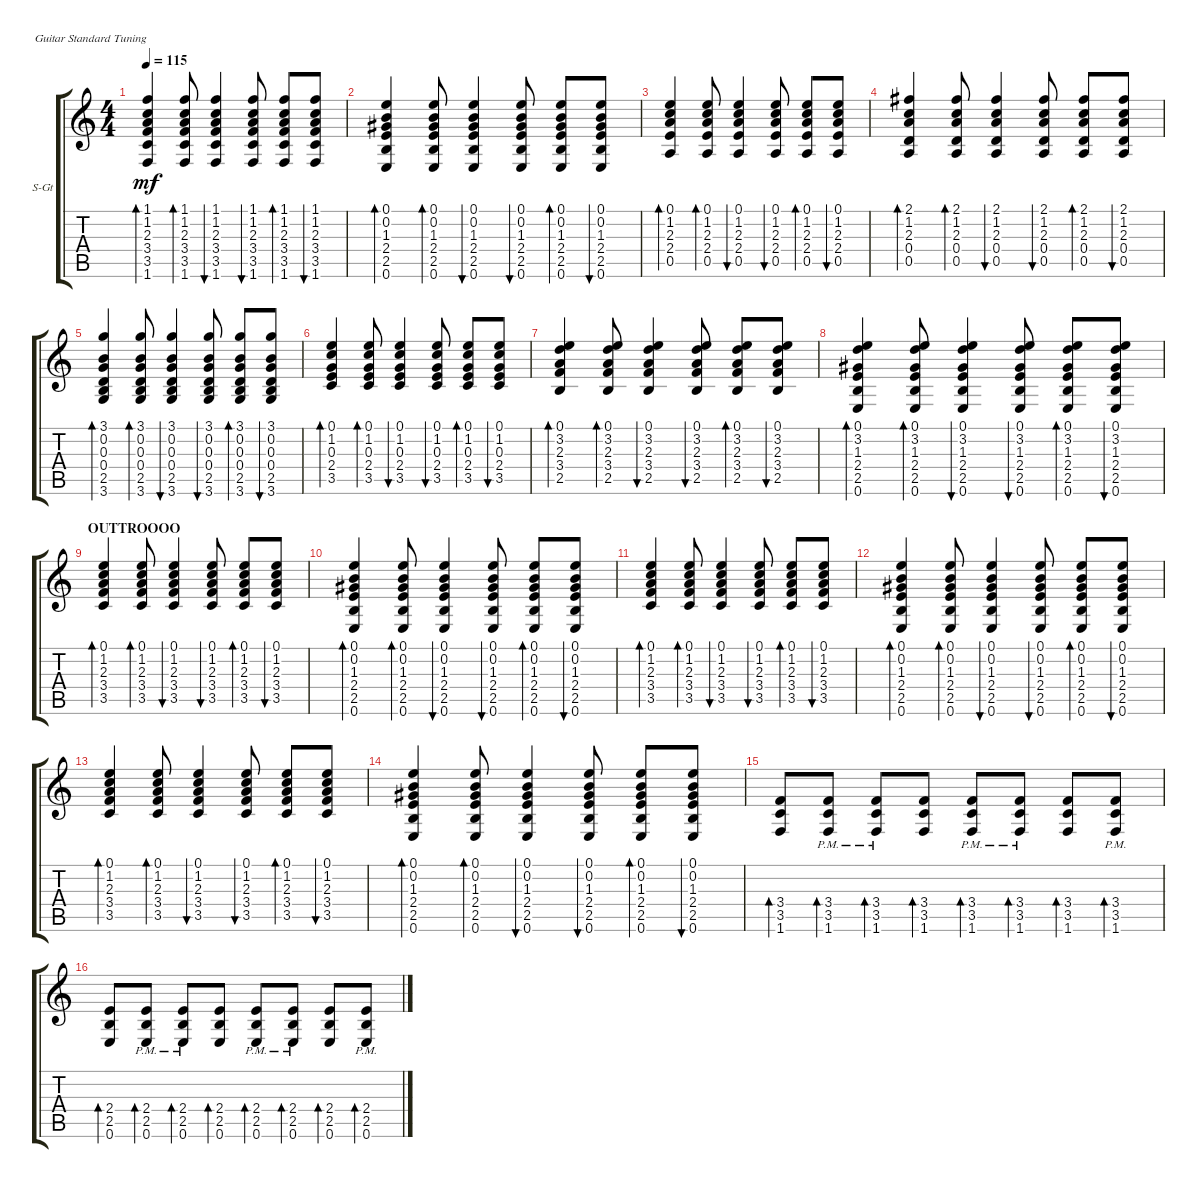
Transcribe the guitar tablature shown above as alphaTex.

\defaultSystemsLayout 4
\bracketExtendMode groupsimilarinstruments
\firstSystemTrackNameOrientation horizontal
\otherSystemsTrackNameOrientation horizontal
\track ("Steel Guitar" "S-Gt") {instrument acousticguitarsteel}
\staff {score tabs}
\tuning (E4 B3 G3 D3 A2 E2)
\ts (4 4)
\tempo 115
\clef g2
\ks aminor
(1.6 3.5 3.4 2.3 1.2 1.1).4{bd 30 dy mf} (1.6 3.5 3.4 2.3 1.2 1.1).8{bd 30} (1.6 3.5 3.4 2.3 1.2 1.1).4{bu 30} (1.6 3.5 3.4 2.3 1.2 1.1).8{bu 30} (1.6 3.5 3.4 2.3 1.2 1.1).8{bd 30} (1.6 3.5 3.4 2.3 1.2 1.1).8{bu 30} |
(0.6 2.5 2.4 1.3 0.2 0.1).4{bd 30} (0.6 2.5 2.4 1.3 0.2 0.1).8{bd 30} (0.6 2.5 2.4 1.3 0.2 0.1).4{bu 30} (0.6 2.5 2.4 1.3 0.2 0.1).8{bu 30} (0.6 2.5 2.4 1.3 0.2 0.1).8{bd 30} (0.6 2.5 2.4 1.3 0.2 0.1).8{bu 30} |
(0.5 2.4 2.3 1.2 0.1).4{bd 30} (0.5 2.4 2.3 1.2 0.1).8{bd 30} (0.5 2.4 2.3 1.2 0.1).4{bu 30} (0.5 2.4 2.3 1.2 0.1).8{bu 30} (0.5 2.4 2.3 1.2 0.1).8{bd 30} (0.5 2.4 2.3 1.2 0.1).8{bu 30} |
(0.5 0.4 2.3 1.2 2.1).4{bd 30} (0.5 0.4 2.3 1.2 2.1).8{bd 30} (0.5 0.4 2.3 1.2 2.1).4{bu 30} (0.5 0.4 2.3 1.2 2.1).8{bu 30} (0.5 0.4 2.3 1.2 2.1).8{bd 30} (0.5 0.4 2.3 1.2 2.1).8{bu 30} |
(3.6 2.5 0.4 0.3 0.2 3.1).4{bd 30} (3.6 2.5 0.4 0.3 0.2 3.1).8{bd 30} (3.6 2.5 0.4 0.3 0.2 3.1).4{bu 30} (3.6 2.5 0.4 0.3 0.2 3.1).8{bu 30} (3.6 2.5 0.4 0.3 0.2 3.1).8{bd 30} (3.6 2.5 0.4 0.3 0.2 3.1).8{bu 30} |
(3.5 2.4 0.3 1.2 0.1).4{bd 30} (3.5 2.4 0.3 1.2 0.1).8{bd 30} (3.5 2.4 0.3 1.2 0.1).4{bu 30} (3.5 2.4 0.3 1.2 0.1).8{bu 30} (3.5 2.4 0.3 1.2 0.1).8{bd 30} (3.5 2.4 0.3 1.2 0.1).8{bu 30} |
(2.5 3.4 2.3 3.2 0.1).4{bd 30} (2.5 3.4 2.3 3.2 0.1).8{bd 30} (2.5 3.4 2.3 3.2 0.1).4{bu 30} (2.5 3.4 2.3 3.2 0.1).8{bu 30} (2.5 3.4 2.3 3.2 0.1).8{bd 30} (2.5 3.4 2.3 3.2 0.1).8{bu 30} |
(0.6 2.5 2.4 1.3 3.2 0.1).4{bd 30} (0.6 2.5 2.4 1.3 3.2 0.1).8{bd 30} (0.6 2.5 2.4 1.3 3.2 0.1).4{bu 30} (0.6 2.5 2.4 1.3 3.2 0.1).8{bu 30} (0.6 2.5 2.4 1.3 3.2 0.1).8{bd 30} (0.6 2.5 2.4 1.3 3.2 0.1).8{bu 30} |
\section ("" "OUTTROOOO")
(3.5 3.4 2.3 1.2 0.1).4{bd 30} (3.5 3.4 2.3 1.2 0.1).8{bd 30} (3.5 3.4 2.3 1.2 0.1).4{bu 30} (3.5 3.4 2.3 1.2 0.1).8{bu 30} (3.5 3.4 2.3 1.2 0.1).8{bd 30} (3.5 3.4 2.3 1.2 0.1).8{bu 30} |
(0.6 2.5 2.4 1.3 0.2 0.1).4{bd 30} (0.6 2.5 2.4 1.3 0.2 0.1).8{bd 30} (0.6 2.5 2.4 1.3 0.2 0.1).4{bu 30} (0.6 2.5 2.4 1.3 0.2 0.1).8{bu 30} (0.6 2.5 2.4 1.3 0.2 0.1).8{bd 30} (0.6 2.5 2.4 1.3 0.2 0.1).8{bu 30} |
(3.5 3.4 2.3 1.2 0.1).4{bd 30} (3.5 3.4 2.3 1.2 0.1).8{bd 30} (3.5 3.4 2.3 1.2 0.1).4{bu 30} (3.5 3.4 2.3 1.2 0.1).8{bu 30} (3.5 3.4 2.3 1.2 0.1).8{bd 30} (3.5 3.4 2.3 1.2 0.1).8{bu 30} |
(0.6 2.5 2.4 1.3 0.2 0.1).4{bd 30} (0.6 2.5 2.4 1.3 0.2 0.1).8{bd 30} (0.6 2.5 2.4 1.3 0.2 0.1).4{bu 30} (0.6 2.5 2.4 1.3 0.2 0.1).8{bu 30} (0.6 2.5 2.4 1.3 0.2 0.1).8{bd 30} (0.6 2.5 2.4 1.3 0.2 0.1).8{bu 30} |
(3.5 3.4 2.3 1.2 0.1).4{bd 30} (3.5 3.4 2.3 1.2 0.1).8{bd 30} (3.5 3.4 2.3 1.2 0.1).4{bu 30} (3.5 3.4 2.3 1.2 0.1).8{bu 30} (3.5 3.4 2.3 1.2 0.1).8{bd 30} (3.5 3.4 2.3 1.2 0.1).8{bu 30} |
(0.6 2.5 2.4 1.3 0.2 0.1).4{bd 30} (0.6 2.5 2.4 1.3 0.2 0.1).8{bd 30} (0.6 2.5 2.4 1.3 0.2 0.1).4{bu 30} (0.6 2.5 2.4 1.3 0.2 0.1).8{bu 30} (0.6 2.5 2.4 1.3 0.2 0.1).8{bd 30} (0.6 2.5 2.4 1.3 0.2 0.1).8{bu 30} |
(1.6 3.5 3.4).8{bd 30} (1.6{pm} 3.5{pm} 3.4{pm}).8{bd 30} (1.6{pm} 3.5{pm} 3.4{pm}).8{bd 30} (1.6 3.5 3.4).8{bd 30} (1.6{pm} 3.5{pm} 3.4{pm}).8{bd 30} (1.6{pm} 3.5{pm} 3.4{pm}).8{bd 30} (1.6 3.5 3.4).8{bd 30} (1.6{pm} 3.5{pm} 3.4{pm}).8{bd 30} |
(0.6 2.5 2.4).8{bd 30} (0.6{pm} 2.5{pm} 2.4{pm}).8{bd 30} (0.6{pm} 2.5{pm} 2.4{pm}).8{bd 30} (0.6 2.5 2.4).8{bd 30} (0.6{pm} 2.5{pm} 2.4{pm}).8{bd 30} (0.6{pm} 2.5{pm} 2.4{pm}).8{bd 30} (0.6 2.5 2.4).8{bd 30} (0.6{pm} 2.5{pm} 2.4{pm}).8{bd 30}
